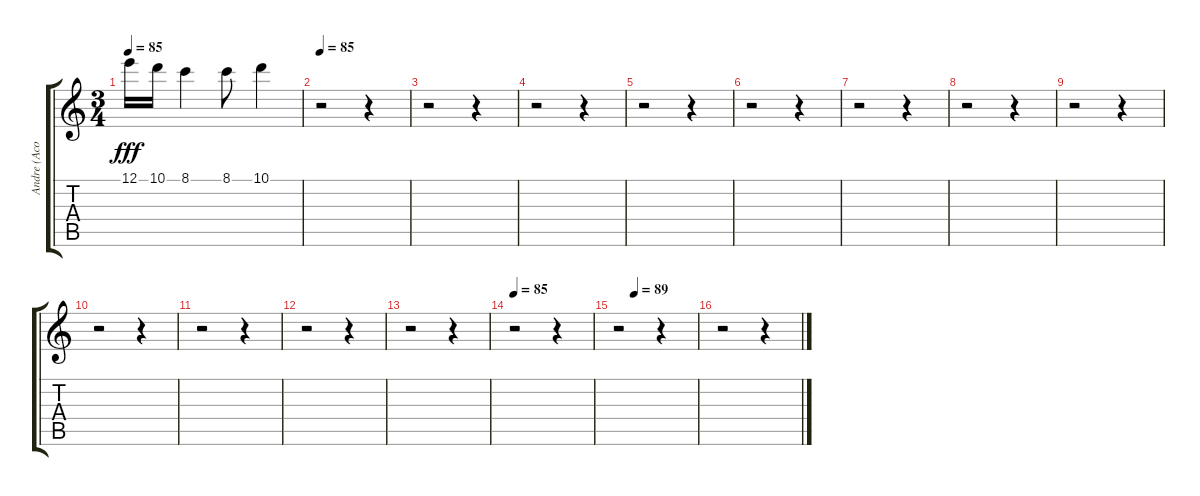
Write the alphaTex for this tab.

\track ("Andre (Acous. Gtr)" "Andre (Aco") {instrument acousticguitarsteel}
\staff {score tabs}
\tuning (E4 B3 G3 D3 A2 E2) {hide}
\ts (3 4)
\tempo 85
\clef g2
\ks c
12.1.16{dy fff} 10.1.16 8.1.4 8.1.8 10.1.4 |
\tempo 85
r.2 r.4 |
r.2 r.4 |
r.2 r.4 |
r.2 r.4 |
r.2 r.4 |
r.2 r.4 |
r.2 r.4 |
r.2 r.4 |
r.2 r.4 |
r.2 r.4 |
r.2 r.4 |
r.2 r.4 |
\tempo 85
r.2 r.4 |
\tempo (89 0.20833333333333334)
r.2 r.4 |
r.2 r.4
